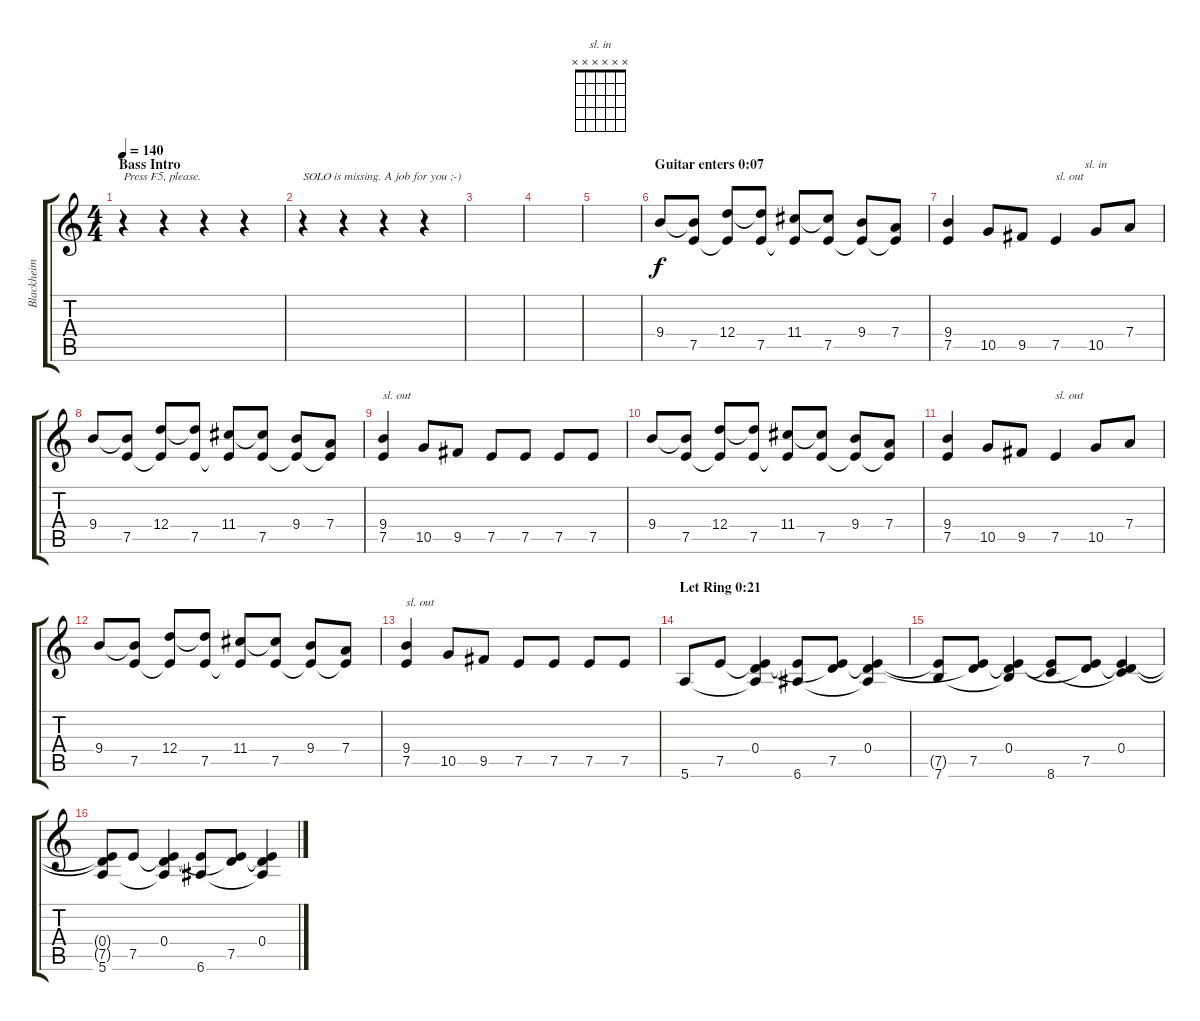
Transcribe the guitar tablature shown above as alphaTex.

\track ("Blackheim" "Blackheim") {instrument distortionguitar}
\staff {score tabs}
\tuning (E4 B3 G3 D3 A2 E2) {hide}
\chord ("sl. in" x x x x x x)
\ts (4 4)
\section ("" "Bass Intro")
\tempo 140
\clef g2
\ks c
r.4{txt "Press F5, please." dy f instrument distortionguitar} r.4 r.4 r.4 |
r.4{txt "SOLO is missing. A job for you ;-)"} r.4 r.4 r.4 |
|
|
|
\section ("" "Guitar enters 0:07")
9.4.8 (9.4{t} 7.5).8 (12.4 7.5{t}).8 (12.4{t} 7.5).8 (11.4 7.5{t}).8 (11.4{t} 7.5).8 (9.4 7.5{t}).8 (7.4 7.5{t}).8 |
(9.4 7.5).4 10.5.8 9.5.8 7.5.4{txt "sl. out"} 10.5.8{ch "sl. in"} 7.4.8 |
9.4.8 (9.4{t} 7.5).8 (12.4 7.5{t}).8 (12.4{t} 7.5).8 (11.4 7.5{t}).8 (11.4{t} 7.5).8 (9.4 7.5{t}).8 (7.4 7.5{t}).8 |
(9.4 7.5).4{txt "sl. out"} 10.5.8 9.5.8 7.5.8 7.5.8 7.5.8 7.5.8 |
9.4.8 (9.4{t} 7.5).8 (12.4 7.5{t}).8 (12.4{t} 7.5).8 (11.4 7.5{t}).8 (11.4{t} 7.5).8 (9.4 7.5{t}).8 (7.4 7.5{t}).8 |
(9.4 7.5).4 10.5.8 9.5.8 7.5.4{txt "sl. out"} 10.5.8 7.4.8 |
9.4.8 (9.4{t} 7.5).8 (12.4 7.5{t}).8 (12.4{t} 7.5).8 (11.4 7.5{t}).8 (11.4{t} 7.5).8 (9.4 7.5{t}).8 (7.4 7.5{t}).8 |
(9.4 7.5).4{txt "sl. out"} 10.5.8 9.5.8 7.5.8 7.5.8 7.5.8 7.5.8 |
\section ("" "Let Ring 0:21")
5.6.8 7.5.8 (0.4 7.5{t} 5.6{t}).4 (7.5{t} 6.6).8 (0.4{t} 7.5).8 (0.4 7.5{t} 6.6{t}).4 |
(7.5{t} 7.6).8 (0.4{t} 7.5).8 (0.4 7.5{t} 7.6{t}).4 (7.5{t} 8.6).8 (0.4{t} 7.5).8 (0.4 7.5{t} 8.6{t}).4 |
(0.4{t} 7.5{t} 5.6).8 7.5.8 (0.4 7.5{t} 5.6{t}).4 (7.5{t} 6.6).8 (0.4{t} 7.5).8 (0.4 7.5{t} 6.6{t}).4
